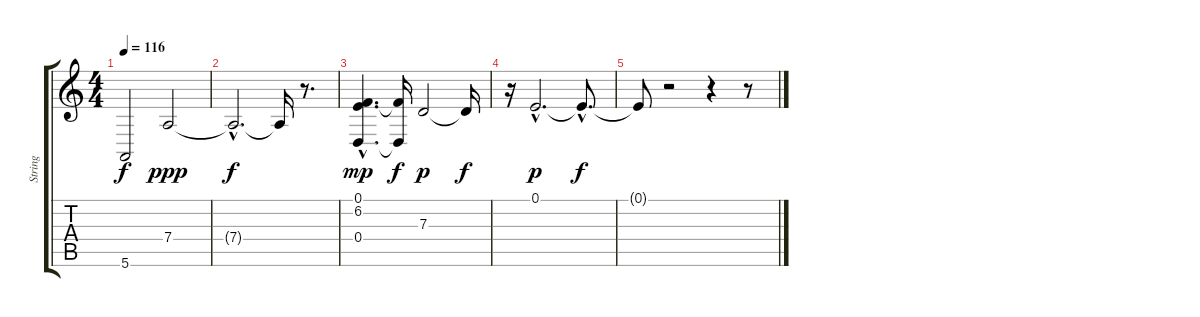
\track ("String" "String") {instrument stringensemble2}
\staff {score tabs}
\tuning (E4 B3 G3 D3 A2 E2) {hide}
\ts (4 4)
\tempo 116
\clef g2
\ks c
5.6{t}.2{dy f} 7.4.2{dy ppp} |
7.4{hac t}.2{d dy f} 7.4{t}.16 r.8{d} |
(0.1{hac} 6.2{hac} 0.4{hac}).4{d dy mp} (6.2{t} 0.4{t}).16{dy f} 7.3.2{dy p} 7.3{t}.16{dy f} |
r.16 0.1{hac}.2{d dy p} 0.1{hac t}.8{d dy f} |
0.1{t}.8 r.2 r.4 r.8
